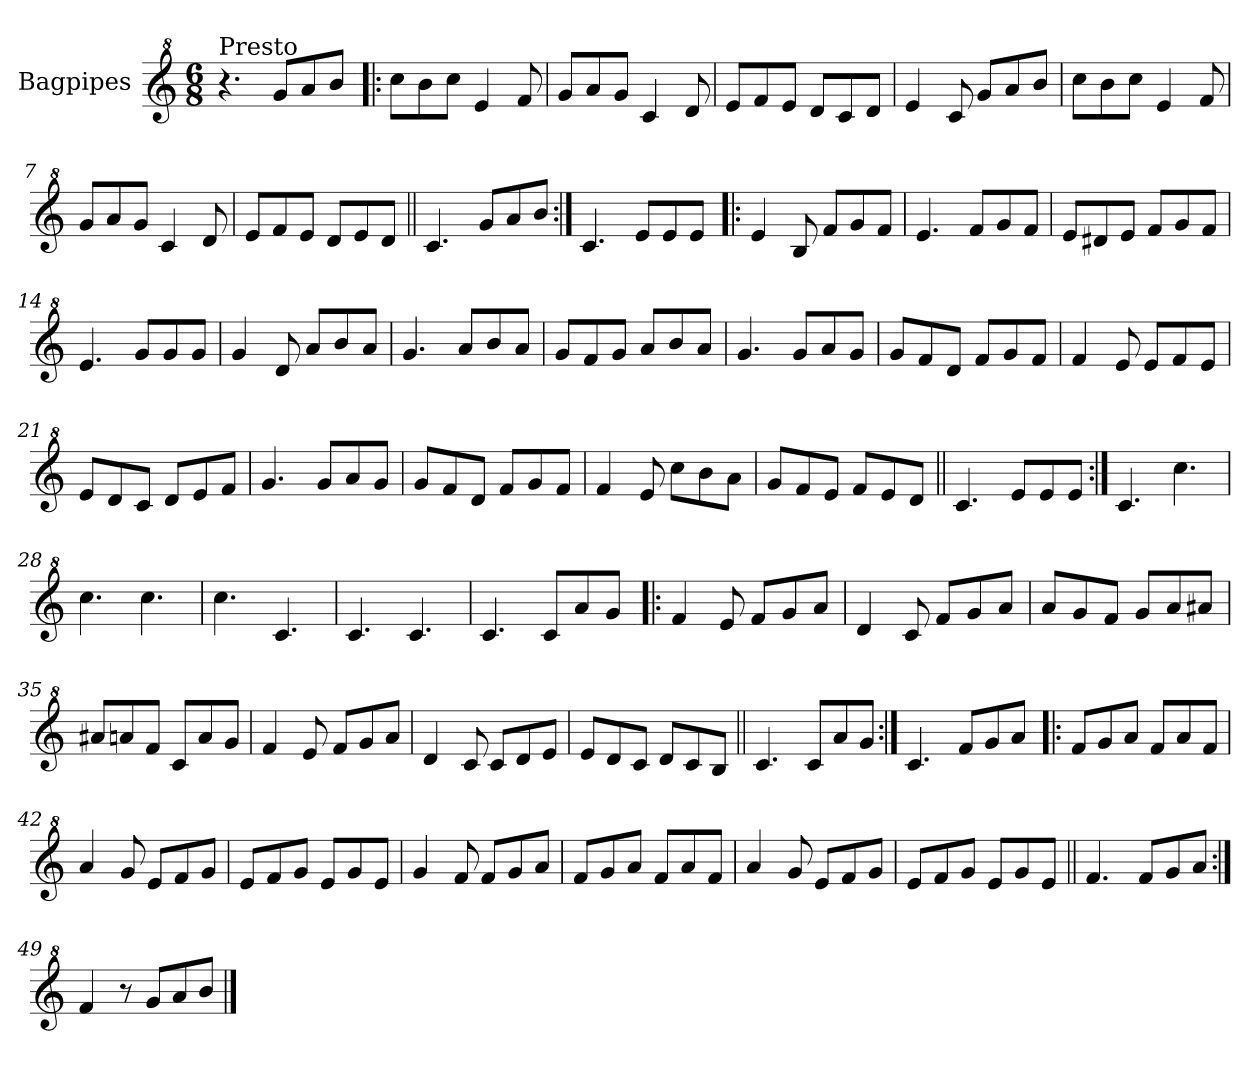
**kern
*part1
*staff1
*I"Bagpipes
*I'Bag
*clefG^2
*k[]
*C:
*M6/8
=1
!LO:TX:a:t=Presto
4.r
8gg/L
8aa/
8bb/J
=2!|:
8ccc\L
8bb\
8ccc\J
4ee/
8ff/
=3
8gg/L
8aa/
8gg/J
4cc/
8dd/
=4
8ee/L
8ff/
8ee/J
8dd/L
8cc/
8dd/J
=5
4ee/
8cc/
8gg/L
8aa/
8bb/J
=6
8ccc\L
8bb\
8ccc\J
4ee/
8ff/
=7
8gg/L
8aa/
8gg/J
4cc/
8dd/
=8
8ee/L
8ff/
8ee/J
8dd/L
8ee/
8dd/J
!!LO:LB:g=z
=9||
4.cc/
8gg/L
8aa/
8bb/J
=10:|!
4.cc/
8ee/L
8ee/
8ee/J
=11!|:
4ee/
8b/
8ff/L
8gg/
8ff/J
=12
4.ee/
8ff/L
8gg/
8ff/J
=13
8ee/L
8dd#X/
8ee/J
8ff/L
8gg/
8ff/J
=14
4.ee/
8gg/L
8gg/
8gg/J
=15
4gg/
8dd/
8aa/L
8bb/
8aa/J
=16
4.gg/
8aa/L
8bb/
8aa/J
!!LO:LB:g=z
=17
8gg/L
8ff/
8gg/J
8aa/L
8bb/
8aa/J
=18
4.gg/
8gg/L
8aa/
8gg/J
=19
8gg/L
8ff/
8dd/J
8ff/L
8gg/
8ff/J
=20
4ff/
8ee/
8ee/L
8ff/
8ee/J
=21
8ee/L
8dd/
8cc/J
8dd/L
8ee/
8ff/J
=22
4.gg/
8gg/L
8aa/
8gg/J
=23
8gg/L
8ff/
8dd/J
8ff/L
8gg/
8ff/J
=24
4ff/
8ee/
8ccc\L
8bb\
8aa\J
!!LO:LB:g=z
=25
8gg/L
8ff/
8ee/J
8ff/L
8ee/
8dd/J
=26||
4.cc/
8ee/L
8ee/
8ee/J
=27:|!
4.cc/
4.ccc\
=28
4.ccc\
4.ccc\
=29
4.ccc\
4.cc/
=30
4.cc/
4.cc/
=31
4.cc/
8cc/L
8aa/
8gg/J
=32!|:
4ff/
8ee/
8ff/L
8gg/
8aa/J
=33
4dd/
8cc/
8ff/L
8gg/
8aa/J
!!LO:LB:g=z
=34
8aa/L
8gg/
8ff/J
8gg/L
8aa/
8aa#X/J
=35
8aa#X/L
8aan/
8ff/J
8cc/L
8aa/
8gg/J
=36
4ff/
8ee/
8ff/L
8gg/
8aa/J
=37
4dd/
8cc/
8cc/L
8dd/
8ee/J
=38
8ee/L
8dd/
8cc/J
8dd/L
8cc/
8b/J
=39||
4.cc/
8cc/L
8aa/
8gg/J
=40:|!
4.cc/
8ff/L
8gg/
8aa/J
!!LO:LB:g=z
=41!|:
8ff/L
8gg/
8aa/J
8ff/L
8aa/
8ff/J
=42
4aa/
8gg/
8ee/L
8ff/
8gg/J
=43
8ee/L
8ff/
8gg/J
8ee/L
8gg/
8ee/J
=44
4gg/
8ff/
8ff/L
8gg/
8aa/J
=45
8ff/L
8gg/
8aa/J
8ff/L
8aa/
8ff/J
=46
4aa/
8gg/
8ee/L
8ff/
8gg/J
=47
8ee/L
8ff/
8gg/J
8ee/L
8gg/
8ee/J
=48||
4.ff/
8ff/L
8gg/
8aa/J
!!LO:LB:g=z
=49:|!
4ff/
8r
8gg/L
8aa/
8bb/J
==
*-
